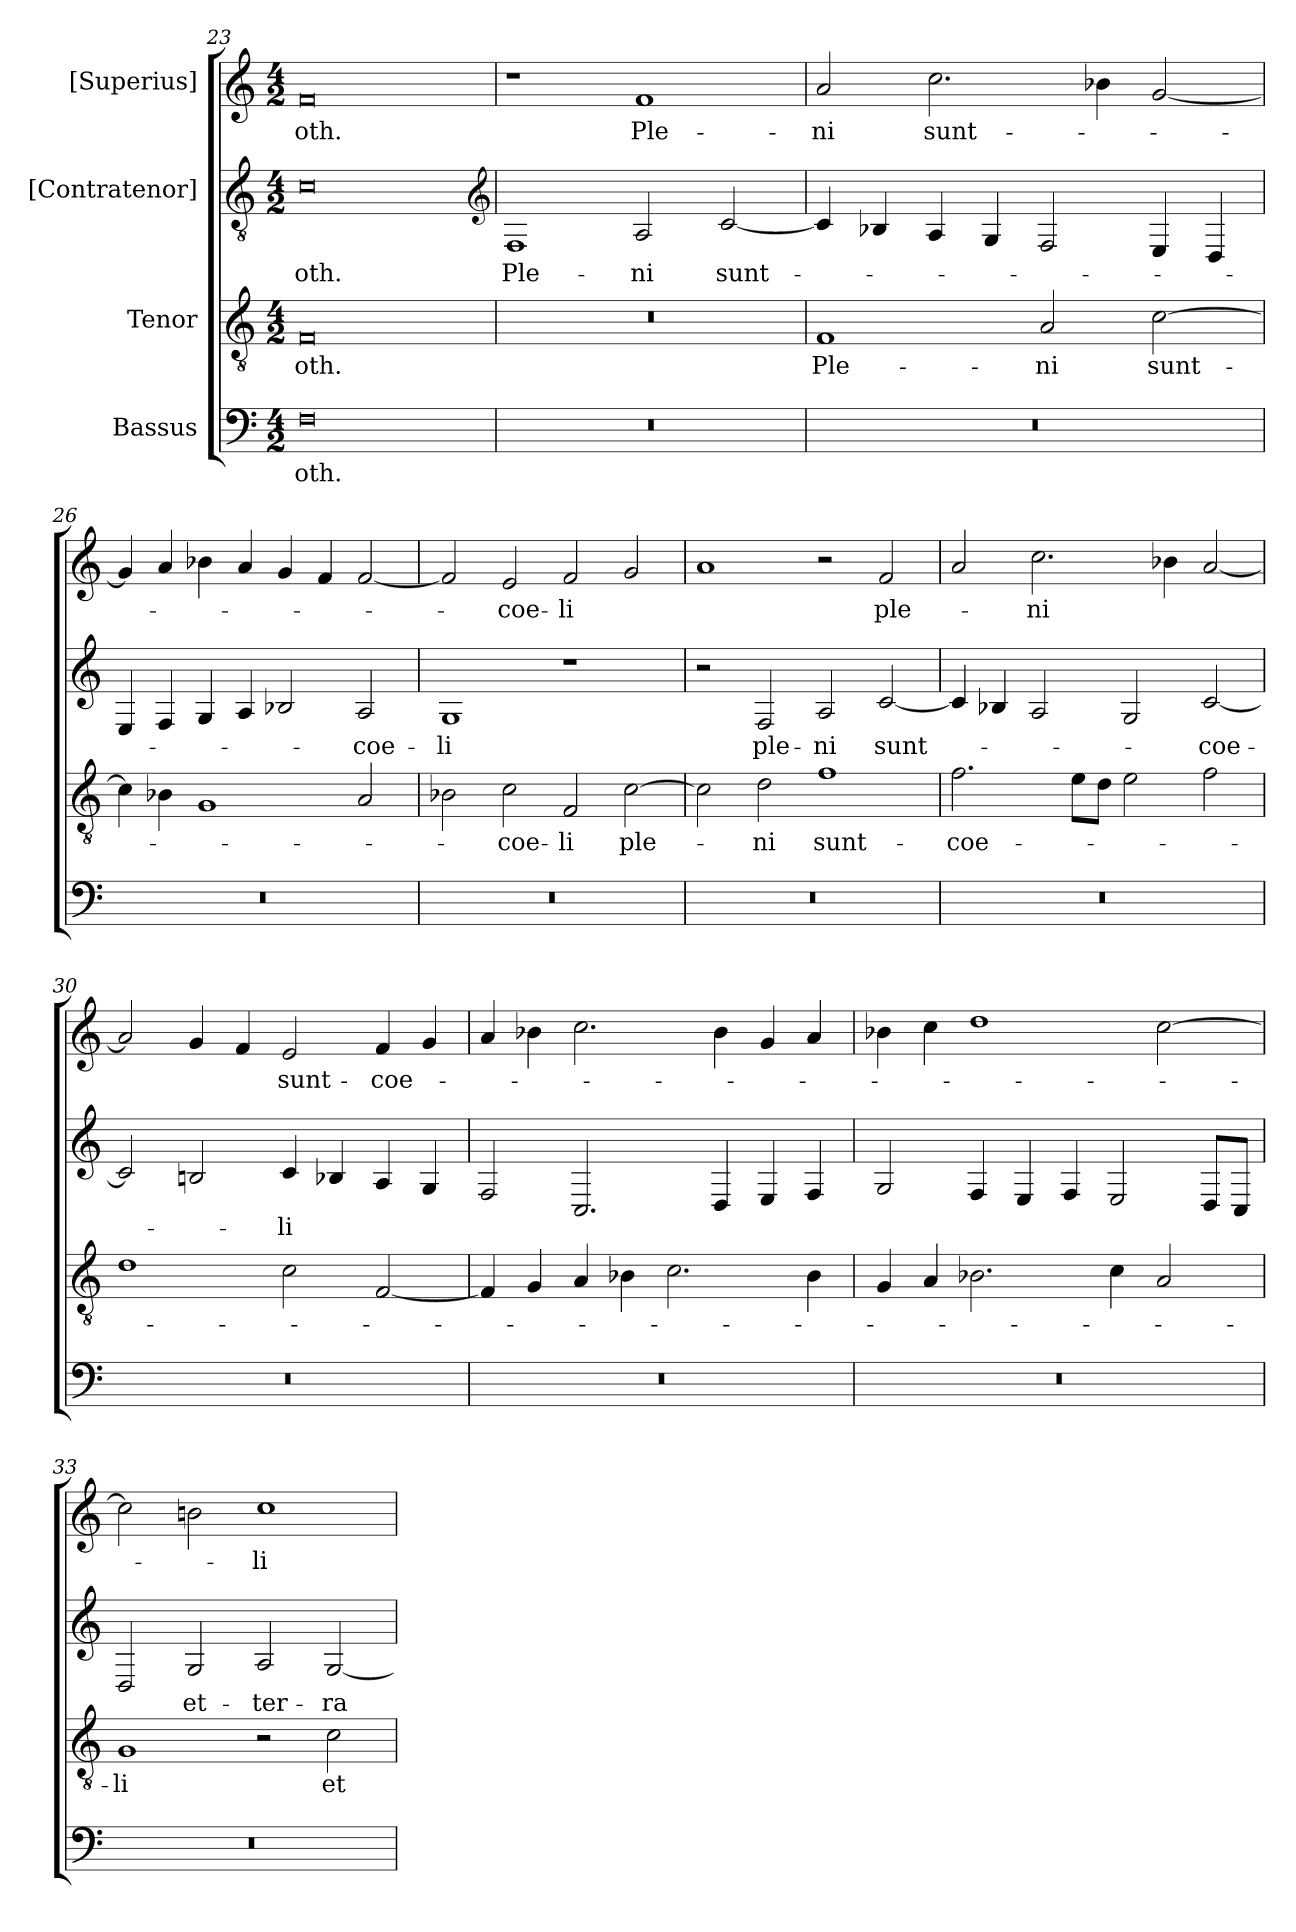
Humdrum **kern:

**kern	**text	**kern	**text	**kern	**text	**kern	**text
*part4	*part4	*part3	*part3	*part2	*part2	*part1	*part1
*staff4	*staff4	*staff3	*staff3	*staff2	*staff2	*staff1	*staff1
*I"Bassus	*	*I"Tenor	*	*I"[Contratenor]	*	*I"[Superius]	*
*clefF4	*	*clefGv2	*	*clefGv2	*	*clefG2	*
*k[]	*	*k[]	*	*k[]	*	*k[]	*
*M4/2	*	*M4/2	*	*M4/2	*	*M4/2	*
=23	=23	=23	=23	=23	=23	=23	=23
0F\	-oth.	0F/	-oth.	0c/	-oth.	0f/	-oth.
*	*	*	*	*clefG2	*	*	*
=24	=24	=24	=24	=24	=24	=24	=24
0r	.	0r	.	1F/	Ple-	1r	.
.	.	.	.	2A/	-ni	1f/	Ple-
.	.	.	.	[2c/	sunt-	.	.
=25	=25	=25	=25	=25	=25	=25	=25
0r	.	1F/	Ple-	4c/]	.	2a/	-ni
.	.	.	.	4B-X/	.	.	.
.	.	.	.	4A/	.	2.cc\	sunt-
.	.	.	.	4G/	.	.	.
.	.	2A/	-ni	2F/	.	.	.
.	.	.	.	.	.	4b-X\	.
.	.	[2c\	sunt-	4E/	.	[2g/	.
.	.	.	.	4D/	.	.	.
=26	=26	=26	=26	=26	=26	=26	=26
0r	.	4c\]	.	4E/	.	4g/]	.
.	.	4B-X\	.	4F/	.	4a/	.
.	.	1G/	.	4G/	.	4b-X\	.
.	.	.	.	4A/	.	4a/	.
.	.	.	.	2B-X/	.	4g/	.
.	.	.	.	.	.	4f/	.
.	.	2A/	.	2A/	coe-	[2f/	.
=27	=27	=27	=27	=27	=27	=27	=27
0r	.	2B-X\	.	1G/	-li	2f/]	.
.	.	2c\	coe-	.	.	2e/	coe-
.	.	2F/	-li	1r	.	2f/	-li
.	.	[2c\	ple-	.	.	2g/	.
=28	=28	=28	=28	=28	=28	=28	=28
0r	.	2c\]	.	2r	.	1a/	.
.	.	2d\	-ni	2F/	ple-	.	.
.	.	1f\	sunt-	2A/	-ni	2r	.
.	.	.	.	[2c/	sunt-	2f/	ple-
=29	=29	=29	=29	=29	=29	=29	=29
0r	.	2.f\	coe-	4c/]	.	2a/	.
.	.	.	.	4B-X/	.	.	.
.	.	.	.	2A/	.	2.cc\	-ni
.	.	8e\L	.	.	.	.	.
.	.	8d\J	.	.	.	.	.
.	.	2e\	.	2G/	.	.	.
.	.	.	.	.	.	4b-X\	.
.	.	2f\	.	[2c/	coe-	[2a/	.
=30	=30	=30	=30	=30	=30	=30	=30
0r	.	1d\	.	2c/]	.	2a/]	.
.	.	.	.	2Bn/	.	4g/	.
.	.	.	.	.	.	4f/	.
.	.	2c\	.	4c/	-li	2e/	sunt-
.	.	.	.	4B-X/	.	.	.
.	.	[2F/	.	4A/	.	4f/	coe-
.	.	.	.	4G/	.	4g/	.
=31	=31	=31	=31	=31	=31	=31	=31
0r	.	4F/]	.	2F/	.	4a/	.
.	.	4G/	.	.	.	4b-X\	.
.	.	4A/	.	2.C/	.	2.cc\	.
.	.	4B-X\	.	.	.	.	.
.	.	2.c\	.	.	.	.	.
.	.	.	.	4D/	.	4b-\	.
.	.	.	.	4E/	.	4g/	.
.	.	4B-\	.	4F/	.	4a/	.
=32	=32	=32	=32	=32	=32	=32	=32
0r	.	4G/	.	2G/	.	4b-X\	.
.	.	4A/	.	.	.	4cc\	.
.	.	2.B-X\	.	4F/	.	1dd\	.
.	.	.	.	4E/	.	.	.
.	.	.	.	4F/	.	.	.
.	.	4c\	.	2E/	.	.	.
.	.	2A/	.	.	.	[2cc\	.
.	.	.	.	8D/L	.	.	.
.	.	.	.	8C/J	.	.	.
=33	=33	=33	=33	=33	=33	=33	=33
0r	.	1G/	-li	2D/	.	2cc\]	.
.	.	.	.	2G/	et-	2bn\	.
.	.	2r	.	2A/	ter-	1cc\	-li
.	.	2c\	et-	[2G/	-ra	.	.
=	=	=	=	=	=	=	=
*-	*-	*-	*-	*-	*-	*-	*-
